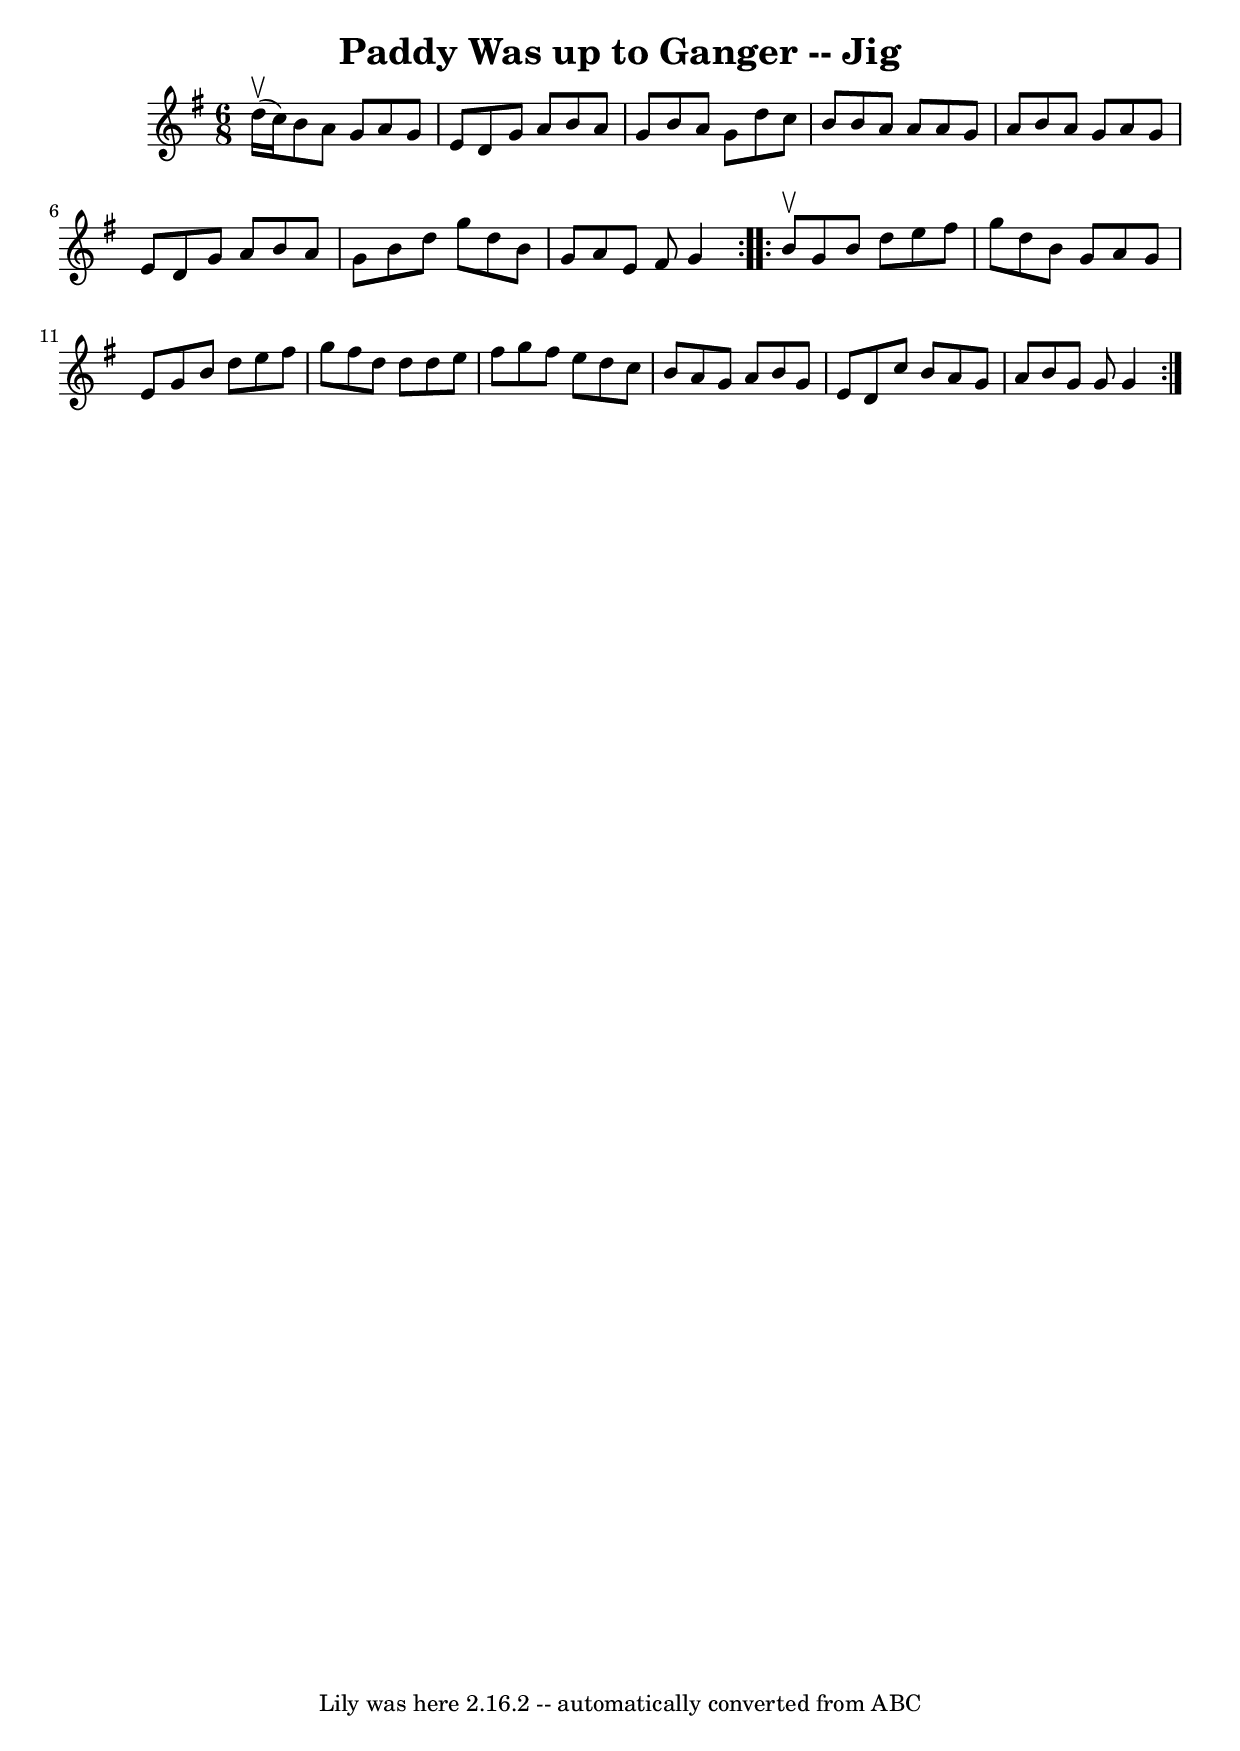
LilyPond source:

\version "2.16.2"
\include "Mammoth.ily"
\header {
  %% book = "Ryan's Mammoth Collection"
  crossRefNumber = "1"
  footnotes = "\\\\90 474"
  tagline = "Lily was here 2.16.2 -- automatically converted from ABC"
  title = "Paddy Was up to Ganger -- Jig"

}
voicedefault =  {



  \repeat volta 2 {

    \time 6/8 
    \key g \major d''16^\upbow(c''16) |
    b'8 a'8    
    g'8 a'8 g'8 e'8    |
    d'8 g'8 a'8 b'8 a'8 g'8   
    |
    b'8 a'8 g'8 d''8 c''8 b'8    |
    b'8 a'8   
    a'8 a'8 g'8 a'8    |
    b'8 a'8 g'8 a'8 g'8    
    e'8    |
    d'8 g'8 a'8 b'8 a'8 g'8    |
    b'8    
    d''8 g''8 d''8 b'8 g'8    |
    a'8 e'8 fis'8 g'4  
  }  
  
  \repeat volta 2 {
    b'8^\upbow |
    g'8 b'8 d''8 e''8    
    fis''8 g''8    |
    d''8 b'8 g'8 a'8 g'8 e'8    
    |
    g'8 b'8 d''8 e''8 fis''8 g''8    |
    fis''8    
    d''8 d''8 d''8 e''8 fis''8    |
    g''8 fis''8 e''8   
    d''8 c''8 b'8    |
    a'8 g'8 a'8 b'8 g'8 e'8    
    |
    d'8 c''8 b'8 a'8 g'8 a'8    |
    b'8 g'8    
    g'8 g'4  
  }   

}

\score{
  <<

    \context Staff="default"
    {
      \voicedefault 
      
    }

  >>
  \layout {
    
  }
  \midi {
  }

}
